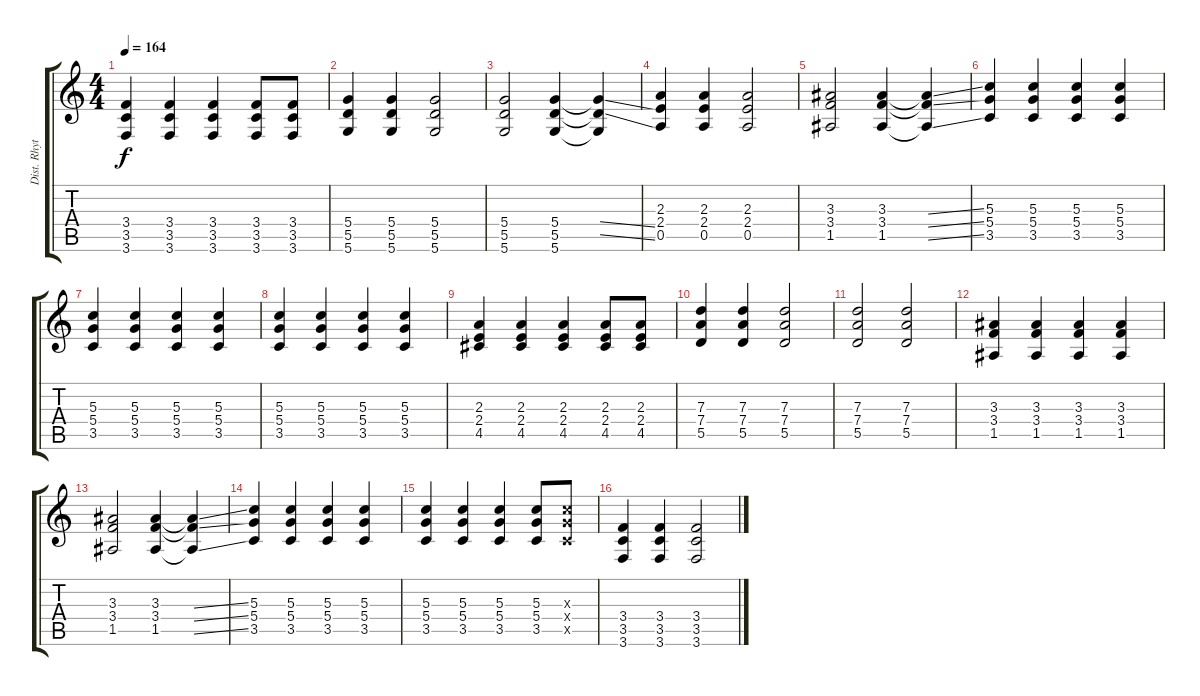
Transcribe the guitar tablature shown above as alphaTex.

\track ("Dist. Rhythm (Arrangement)" "Dist. Rhyt") {instrument distortionguitar}
\staff {score tabs}
\tuning (E4 B3 G3 D3 A2 D2) {hide}
\ts (4 4)
\tempo 164
\clef g2
\ks c
(3.4 3.5 3.6).4{dy f} (3.4 3.5 3.6).4 (3.4 3.5 3.6).4 (3.4 3.5 3.6).8 (3.4 3.5 3.6).8 |
(5.4 5.5 5.6).4 (5.4 5.5 5.6).4 (5.4 5.5 5.6).2 |
(5.4 5.5 5.6).2 (5.4 5.5 5.6).4 (5.4{ss t} 5.5{ss t} 5.6{t}).4 |
(2.3 2.4 0.5).4 (2.3 2.4 0.5).4 (2.3 2.4 0.5).2 |
(3.3 3.4 1.5).2 (3.3 3.4 1.5).4 (3.3{ss t} 3.4{ss t} 1.5{ss t}).4 |
(5.3 5.4 3.5).4 (5.3 5.4 3.5).4 (5.3 5.4 3.5).4 (5.3 5.4 3.5).4 |
(5.3 5.4 3.5).4 (5.3 5.4 3.5).4 (5.3 5.4 3.5).4 (5.3 5.4 3.5).4 |
(5.3 5.4 3.5).4 (5.3 5.4 3.5).4 (5.3 5.4 3.5).4 (5.3 5.4 3.5).4 |
(2.3 2.4 4.5).4 (2.3 2.4 4.5).4 (2.3 2.4 4.5).4 (2.3 2.4 4.5).8 (2.3 2.4 4.5).8 |
(7.3 7.4 5.5).4 (7.3 7.4 5.5).4 (7.3 7.4 5.5).2 |
(7.3 7.4 5.5).2 (7.3 7.4 5.5).2 |
(3.3 3.4 1.5).4 (3.3 3.4 1.5).4 (3.3 3.4 1.5).4 (3.3 3.4 1.5).4 |
(3.3 3.4 1.5).2 (3.3 3.4 1.5).4 (3.3{ss t} 3.4{ss t} 1.5{ss t}).4 |
(5.3 5.4 3.5).4 (5.3 5.4 3.5).4 (5.3 5.4 3.5).4 (5.3 5.4 3.5).4 |
(5.3 5.4 3.5).4 (5.3 5.4 3.5).4 (5.3 5.4 3.5).4 (5.3 5.4 3.5).8 (5.3{x} 5.4{x} 3.5{x}).8 |
(3.4 3.5 3.6).4 (3.4 3.5 3.6).4 (3.4 3.5 3.6).2
